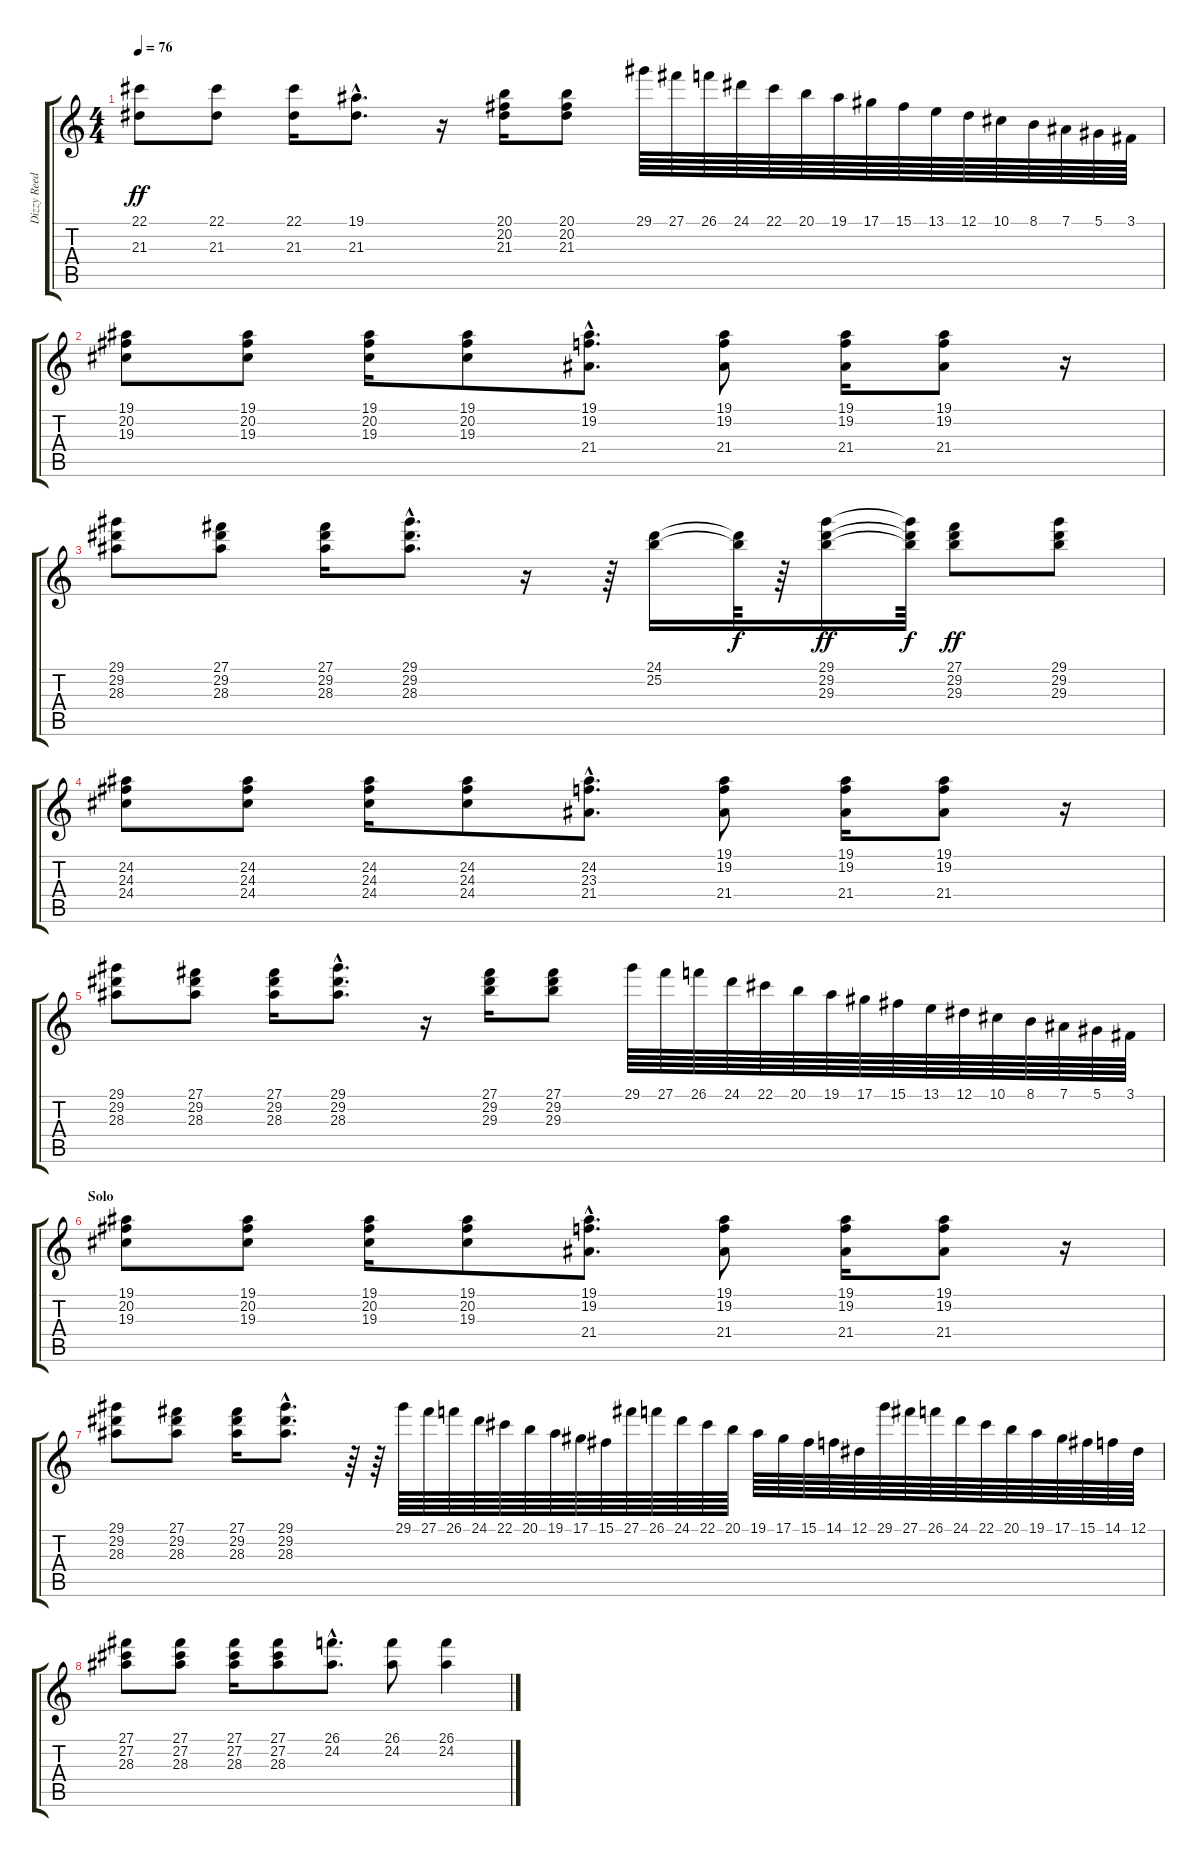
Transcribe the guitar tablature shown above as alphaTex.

\track ("Dizzy Reed" "Dizzy Reed") {instrument brightacousticpiano}
\staff {score tabs}
\tuning (Eb4 Bb3 Gb3 Db3 Ab2 Eb2) {hide}
\ts (4 4)
\tempo 76
\clef g2
\ks c
(22.1 21.3).8{dy ff} (22.1 21.3).8 (22.1 21.3).16 (19.1{hac} 21.3{hac}).8{d} r.16 (20.1 20.2 21.3).16 (20.1 20.2 21.3).8 29.1.64 27.1.64 26.1.64 24.1.64 22.1.64 20.1.64 19.1.64 17.1.64 15.1.64 13.1.64 12.1.64 10.1.64 8.1.64 7.1.64 5.1.64 3.1.64 |
(19.1 20.2 19.3).8 (19.1 20.2 19.3).8 (19.1 20.2 19.3).16 (19.1 20.2 19.3).8 (19.1{hac} 19.2{hac} 21.4{hac}).8{d} (19.1 19.2 21.4).8 (19.1 19.2 21.4).16 (19.1 19.2 21.4).8 r.16 |
(29.1 29.2 28.3).8 (27.1 29.2 28.3).8 (27.1 29.2 28.3).16 (29.1{hac} 29.2{hac} 28.3{hac}).8{d} r.16 r.64 (24.1 25.2).16 (24.1{t} 25.2{t}).64{dy f} r.64 (29.1 29.2 29.3).16{dy ff} (29.1{t} 29.2{t} 29.3{t}).64{dy f} (27.1 29.2 29.3).8{dy ff} (29.1 29.2 29.3).8 |
(24.2 24.3 24.4).8 (24.2 24.3 24.4).8 (24.2 24.3 24.4).16 (24.2 24.3 24.4).8 (24.2{hac} 23.3{hac} 21.4{hac}).8{d} (19.1 19.2 21.4).8 (19.1 19.2 21.4).16 (19.1 19.2 21.4).8 r.16 |
(29.1 29.2 28.3).8 (27.1 29.2 28.3).8 (27.1 29.2 28.3).16 (29.1{hac} 29.2{hac} 28.3{hac}).8{d} r.16 (27.1 29.2 29.3).16 (27.1 29.2 29.3).8 29.1.64 27.1.64 26.1.64 24.1.64 22.1.64 20.1.64 19.1.64 17.1.64 15.1.64 13.1.64 12.1.64 10.1.64 8.1.64 7.1.64 5.1.64 3.1.64 |
\section ("" "Solo")
(19.1 20.2 19.3).8 (19.1 20.2 19.3).8 (19.1 20.2 19.3).16 (19.1 20.2 19.3).8 (19.1{hac} 19.2{hac} 21.4{hac}).8{d} (19.1 19.2 21.4).8 (19.1 19.2 21.4).16 (19.1 19.2 21.4).8 r.16 |
(29.1 29.2 28.3).8 (27.1 29.2 28.3).8 (27.1 29.2 28.3).16 (29.1{hac} 29.2{hac} 28.3{hac}).8{d} r.64 r.64 29.1.64 27.1.64 26.1.64 24.1.64 22.1.64 20.1.64 19.1.64 17.1.64 15.1.64 27.1.64 26.1.64 24.1.64 22.1.64 20.1.64 19.1.64 17.1.64 15.1.64 14.1.64 12.1.64 29.1.64 27.1.64 26.1.64 24.1.64 22.1.64 20.1.64 19.1.64 17.1.64 15.1.64 14.1.64 12.1.64 |
(27.1 27.2 28.3).8 (27.1 27.2 28.3).8 (27.1 27.2 28.3).16 (27.1 27.2 28.3).8 (26.1{hac} 24.2{hac}).8{d} (26.1 24.2).8 (26.1 24.2).4
